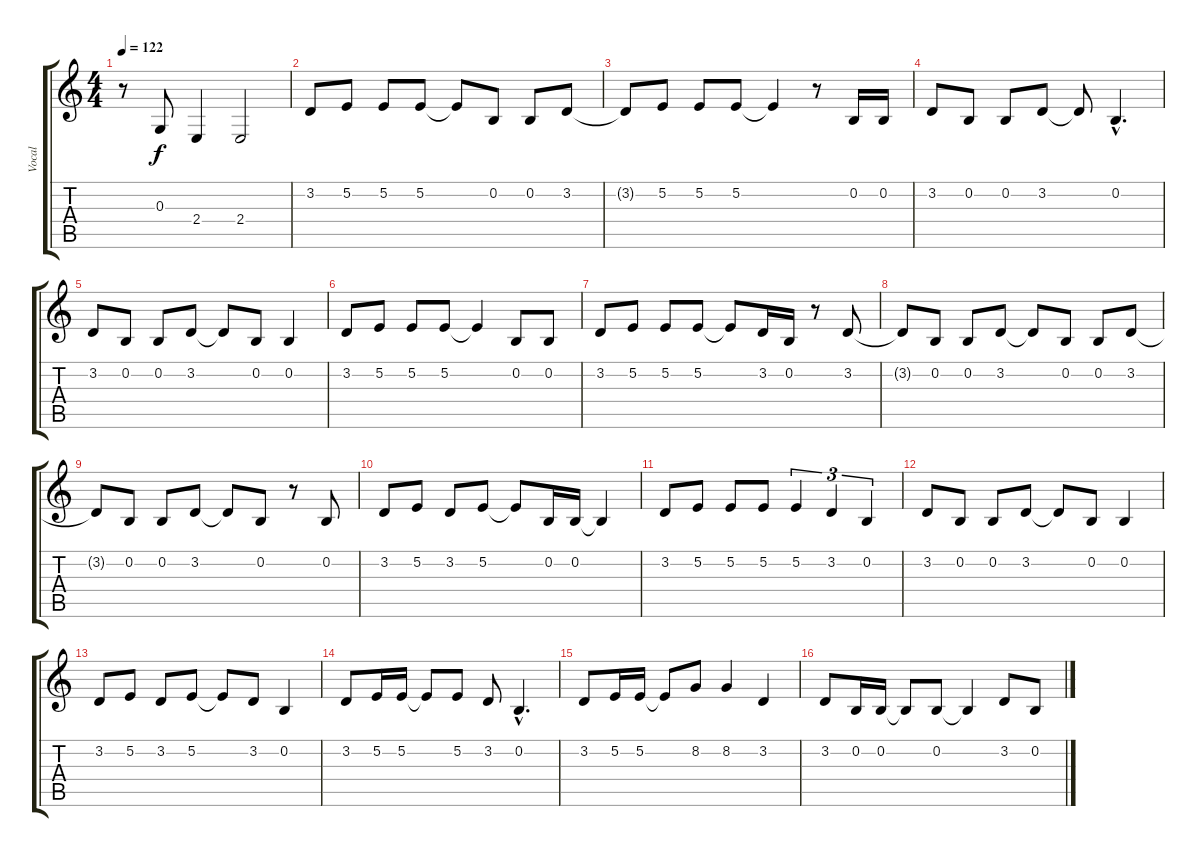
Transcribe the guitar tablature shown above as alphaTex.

\track ("Vocal" "Vocal") {instrument lead6voice}
\staff {score tabs}
\tuning (E4 B3 G3 D3 A2 E2) {hide}
\ts (4 4)
\tempo 122
\clef g2
\ks c
r.8{dy f} 0.3.8 2.4.4 2.4.2 |
3.2.8 5.2.8 5.2.8 5.2.8 5.2{t}.8 0.2.8 0.2.8 3.2.8 |
3.2{t}.8 5.2.8 5.2.8 5.2.8 5.2{t}.4 r.8 0.2.16 0.2.16 |
3.2.8 0.2.8 0.2.8 3.2.8 3.2{t}.8 0.2{hac}.4{d} |
3.2.8 0.2.8 0.2.8 3.2.8 3.2{t}.8 0.2.8 0.2.4 |
3.2.8 5.2.8 5.2.8 5.2.8 5.2{t}.4 0.2.8 0.2.8 |
3.2.8 5.2.8 5.2.8 5.2.8 5.2{t}.8 3.2.16 0.2.16 r.8 3.2.8 |
3.2{t}.8 0.2.8 0.2.8 3.2.8 3.2{t}.8 0.2.8 0.2.8 3.2.8 |
3.2{t}.8 0.2.8 0.2.8 3.2.8 3.2{t}.8 0.2.8 r.8 0.2.8 |
3.2.8 5.2.8 3.2.8 5.2.8 5.2{t}.8 0.2.16 0.2.16 0.2{t}.4 |
3.2.8 5.2.8 5.2.8 5.2.8 5.2.4{tu (3 2)} 3.2.4{tu (3 2)} 0.2.4{tu (3 2)} |
3.2.8 0.2.8 0.2.8 3.2.8 3.2{t}.8 0.2.8 0.2.4 |
3.2.8 5.2.8 3.2.8 5.2.8 5.2{t}.8 3.2.8 0.2.4 |
3.2.8 5.2.16 5.2.16 5.2{t}.8 5.2.8 3.2.8 0.2{hac}.4{d} |
3.2.8 5.2.16 5.2.16 5.2{t}.8 8.2.8 8.2.4 3.2.4 |
3.2.8 0.2.16 0.2.16 0.2{t}.8 0.2.8 0.2{t}.4 3.2.8 0.2.8
